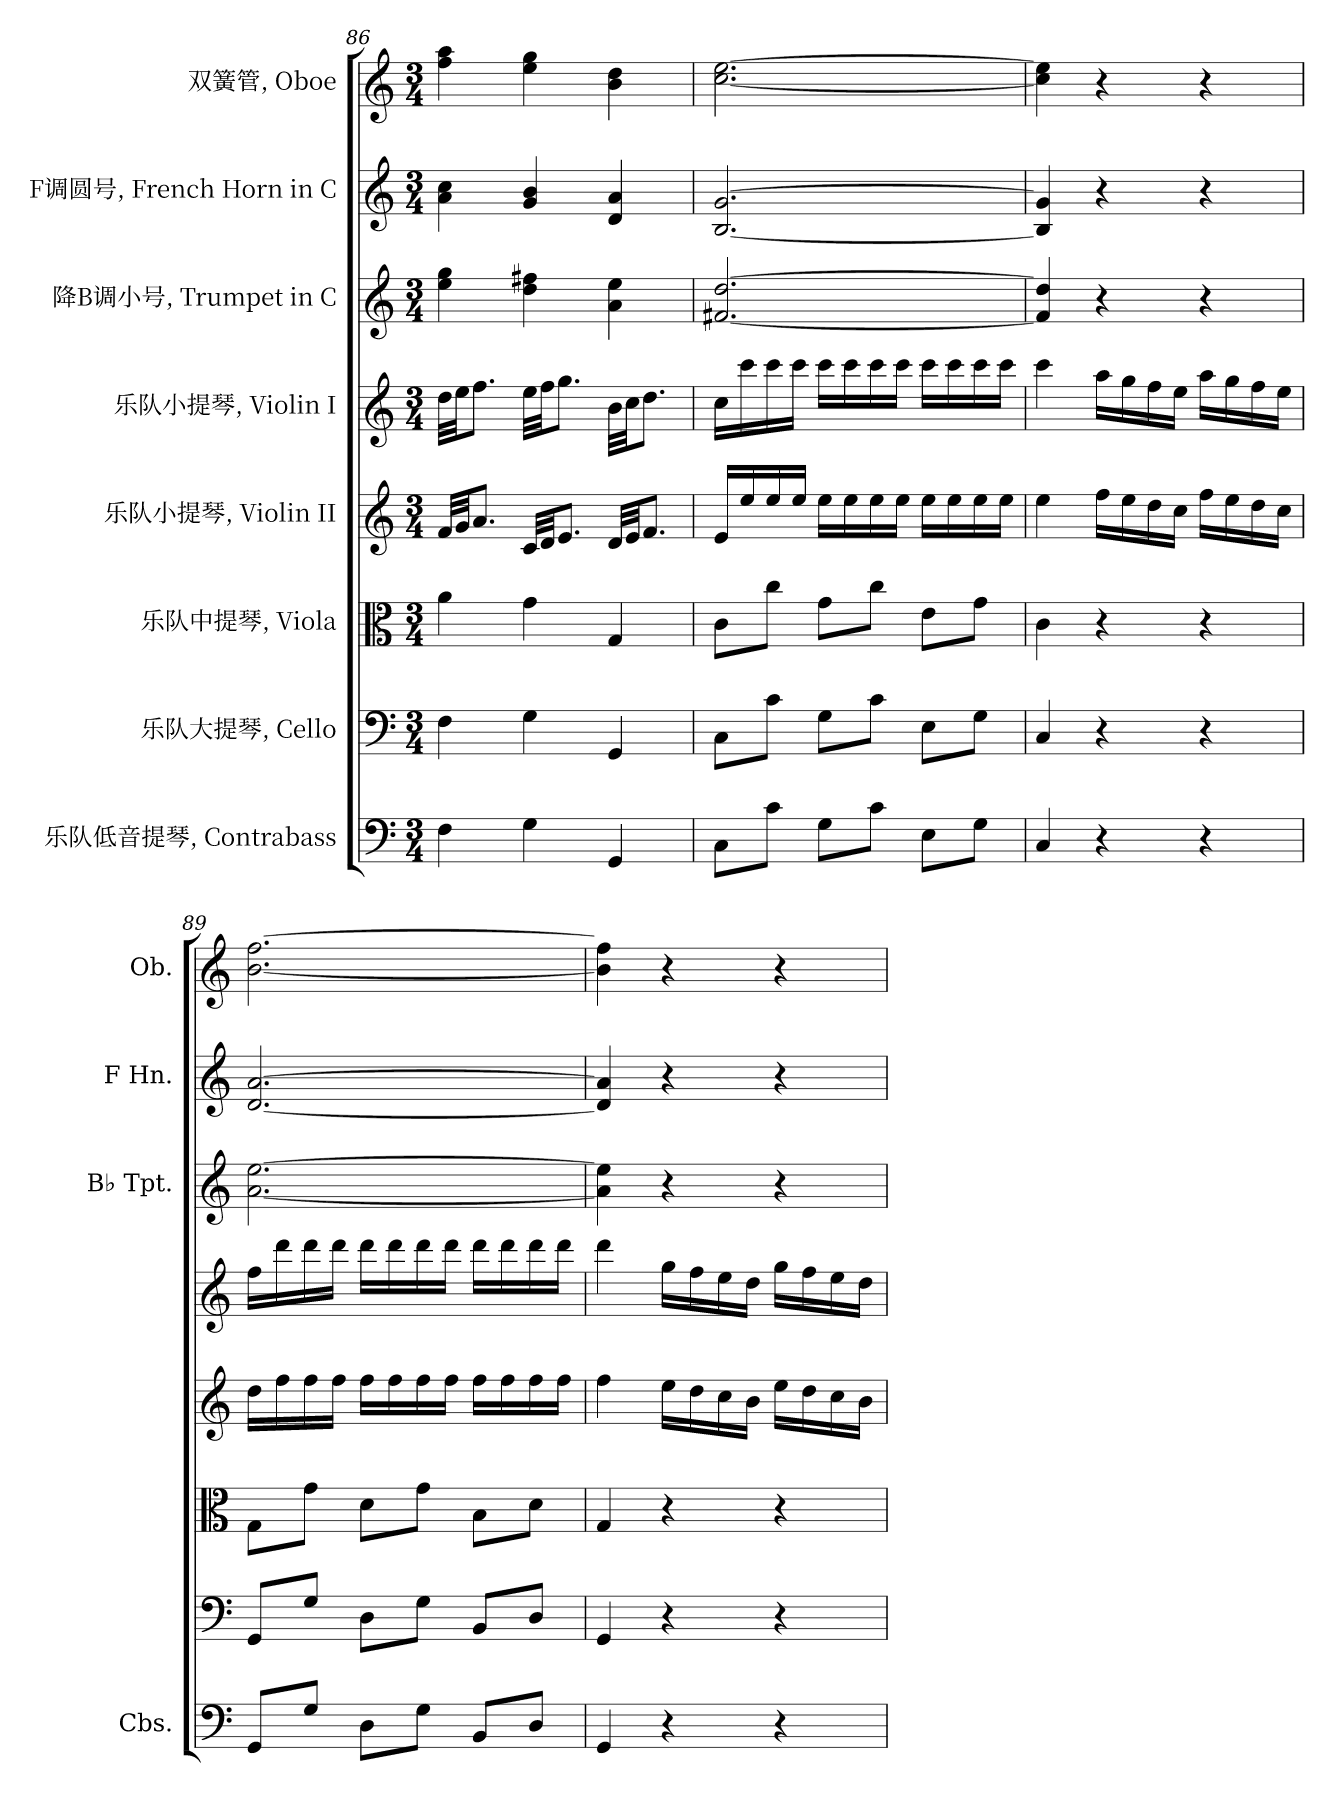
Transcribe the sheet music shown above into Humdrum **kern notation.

**kern	**kern	**kern	**kern	**kern	**kern	**kern	**kern
*part8	*part7	*part6	*part5	*part4	*part3	*part2	*part1
*staff8	*staff7	*staff6	*staff5	*staff4	*staff3	*staff2	*staff1
*I"乐队低音提琴, Contrabass	*I"乐队大提琴, Cello	*I"乐队中提琴, Viola	*I"乐队小提琴, Violin II	*I"乐队小提琴, Violin I	*I"降B调小号, Trumpet in C	*I"F调圆号, French Horn in C	*I"双簧管, Oboe
*I'Cbs.	*	*	*	*	*I'B♭ Tpt.	*I'F Hn.	*I'Ob.
*clefF4	*clefF4	*clefC3	*clefG2	*clefG2	*clefG2	*clefG2	*clefG2
*ITrd7c12	*	*	*	*	*ITrd1c2	*ITrd4c7	*
*k[]	*k[]	*k[]	*k[]	*k[]	*k[b-e-]	*k[b-]	*k[]
*M3/4	*M3/4	*M3/4	*M3/4	*M3/4	*M3/4	*M3/4	*M3/4
=86	=86	=86	=86	=86	=86	=86	=86
4FF\	4F\	4a\	32f/LLL	32dd\LLL	4dd\ 4ff\	4d\ 4f\	4ff\ 4aa\
.	.	.	32g/JJ	32ee\JJ	.	.	.
.	.	.	8.a/J	8.ff\J	.	.	.
4GG\	4G\	4g\	32c/LLL	32ee\LLL	4cc\ 4een\	4c/ 4e/	4ee\ 4gg\
.	.	.	32d/JJ	32ff\JJ	.	.	.
.	.	.	8.e/J	8.gg\J	.	.	.
4GGG/	4GG/	4G/	32d/LLL	32b\LLL	4g\ 4dd\	4G/ 4d/	4b\ 4dd\
.	.	.	32e/JJ	32cc\JJ	.	.	.
.	.	.	8.f/J	8.dd\J	.	.	.
!!LO:PB:g=z
=87	=87	=87	=87	=87	=87	=87	=87
8CC\L	8C\L	8c\L	16e/LL	16cc\LL	[2.en/ [2.cc/	[2.E/ [2.c/	[2.cc\ [2.ee\
.	.	.	16ee/	16ccc\	.	.	.
8C\J	8c\J	8cc\J	16ee/	16ccc\	.	.	.
.	.	.	16ee/JJ	16ccc\JJ	.	.	.
8GG\L	8G\L	8g\L	16ee\LL	16ccc\LL	.	.	.
.	.	.	16ee\	16ccc\	.	.	.
8C\J	8c\J	8cc\J	16ee\	16ccc\	.	.	.
.	.	.	16ee\JJ	16ccc\JJ	.	.	.
8EE\L	8E\L	8e\L	16ee\LL	16ccc\LL	.	.	.
.	.	.	16ee\	16ccc\	.	.	.
8GG\J	8G\J	8g\J	16ee\	16ccc\	.	.	.
.	.	.	16ee\JJ	16ccc\JJ	.	.	.
=88	=88	=88	=88	=88	=88	=88	=88
4CC/	4C/	4c\	4ee\	4ccc\	4e/] 4cc/]	4E/] 4c/]	4cc\] 4ee\]
4r	4r	4r	16ff\LL	16aa\LL	4r	4r	4r
.	.	.	16ee\	16gg\	.	.	.
.	.	.	16dd\	16ff\	.	.	.
.	.	.	16cc\JJ	16ee\JJ	.	.	.
4r	4r	4r	16ff\LL	16aa\LL	4r	4r	4r
.	.	.	16ee\	16gg\	.	.	.
.	.	.	16dd\	16ff\	.	.	.
.	.	.	16cc\JJ	16ee\JJ	.	.	.
=89	=89	=89	=89	=89	=89	=89	=89
8GGG/L	8GG/L	8G\L	16dd\LL	16ff\LL	[2.g\ [2.dd\	[2.G/ [2.d/	[2.b\ [2.ff\
.	.	.	16ff\	16ddd\	.	.	.
8GG/J	8G/J	8g\J	16ff\	16ddd\	.	.	.
.	.	.	16ff\JJ	16ddd\JJ	.	.	.
8DD\L	8D\L	8d\L	16ff\LL	16ddd\LL	.	.	.
.	.	.	16ff\	16ddd\	.	.	.
8GG\J	8G\J	8g\J	16ff\	16ddd\	.	.	.
.	.	.	16ff\JJ	16ddd\JJ	.	.	.
8BBB/L	8BB/L	8B\L	16ff\LL	16ddd\LL	.	.	.
.	.	.	16ff\	16ddd\	.	.	.
8DD/J	8D/J	8d\J	16ff\	16ddd\	.	.	.
.	.	.	16ff\JJ	16ddd\JJ	.	.	.
!!LO:PB:g=z
=90	=90	=90	=90	=90	=90	=90	=90
4GGG/	4GG/	4G/	4ff\	4ddd\	4g\] 4dd\]	4G/] 4d/]	4b\] 4ff\]
4r	4r	4r	16ee\LL	16gg\LL	4r	4r	4r
.	.	.	16dd\	16ff\	.	.	.
.	.	.	16cc\	16ee\	.	.	.
.	.	.	16b\JJ	16dd\JJ	.	.	.
4r	4r	4r	16ee\LL	16gg\LL	4r	4r	4r
.	.	.	16dd\	16ff\	.	.	.
.	.	.	16cc\	16ee\	.	.	.
.	.	.	16b\JJ	16dd\JJ	.	.	.
=	=	=	=	=	=	=	=
*-	*-	*-	*-	*-	*-	*-	*-
